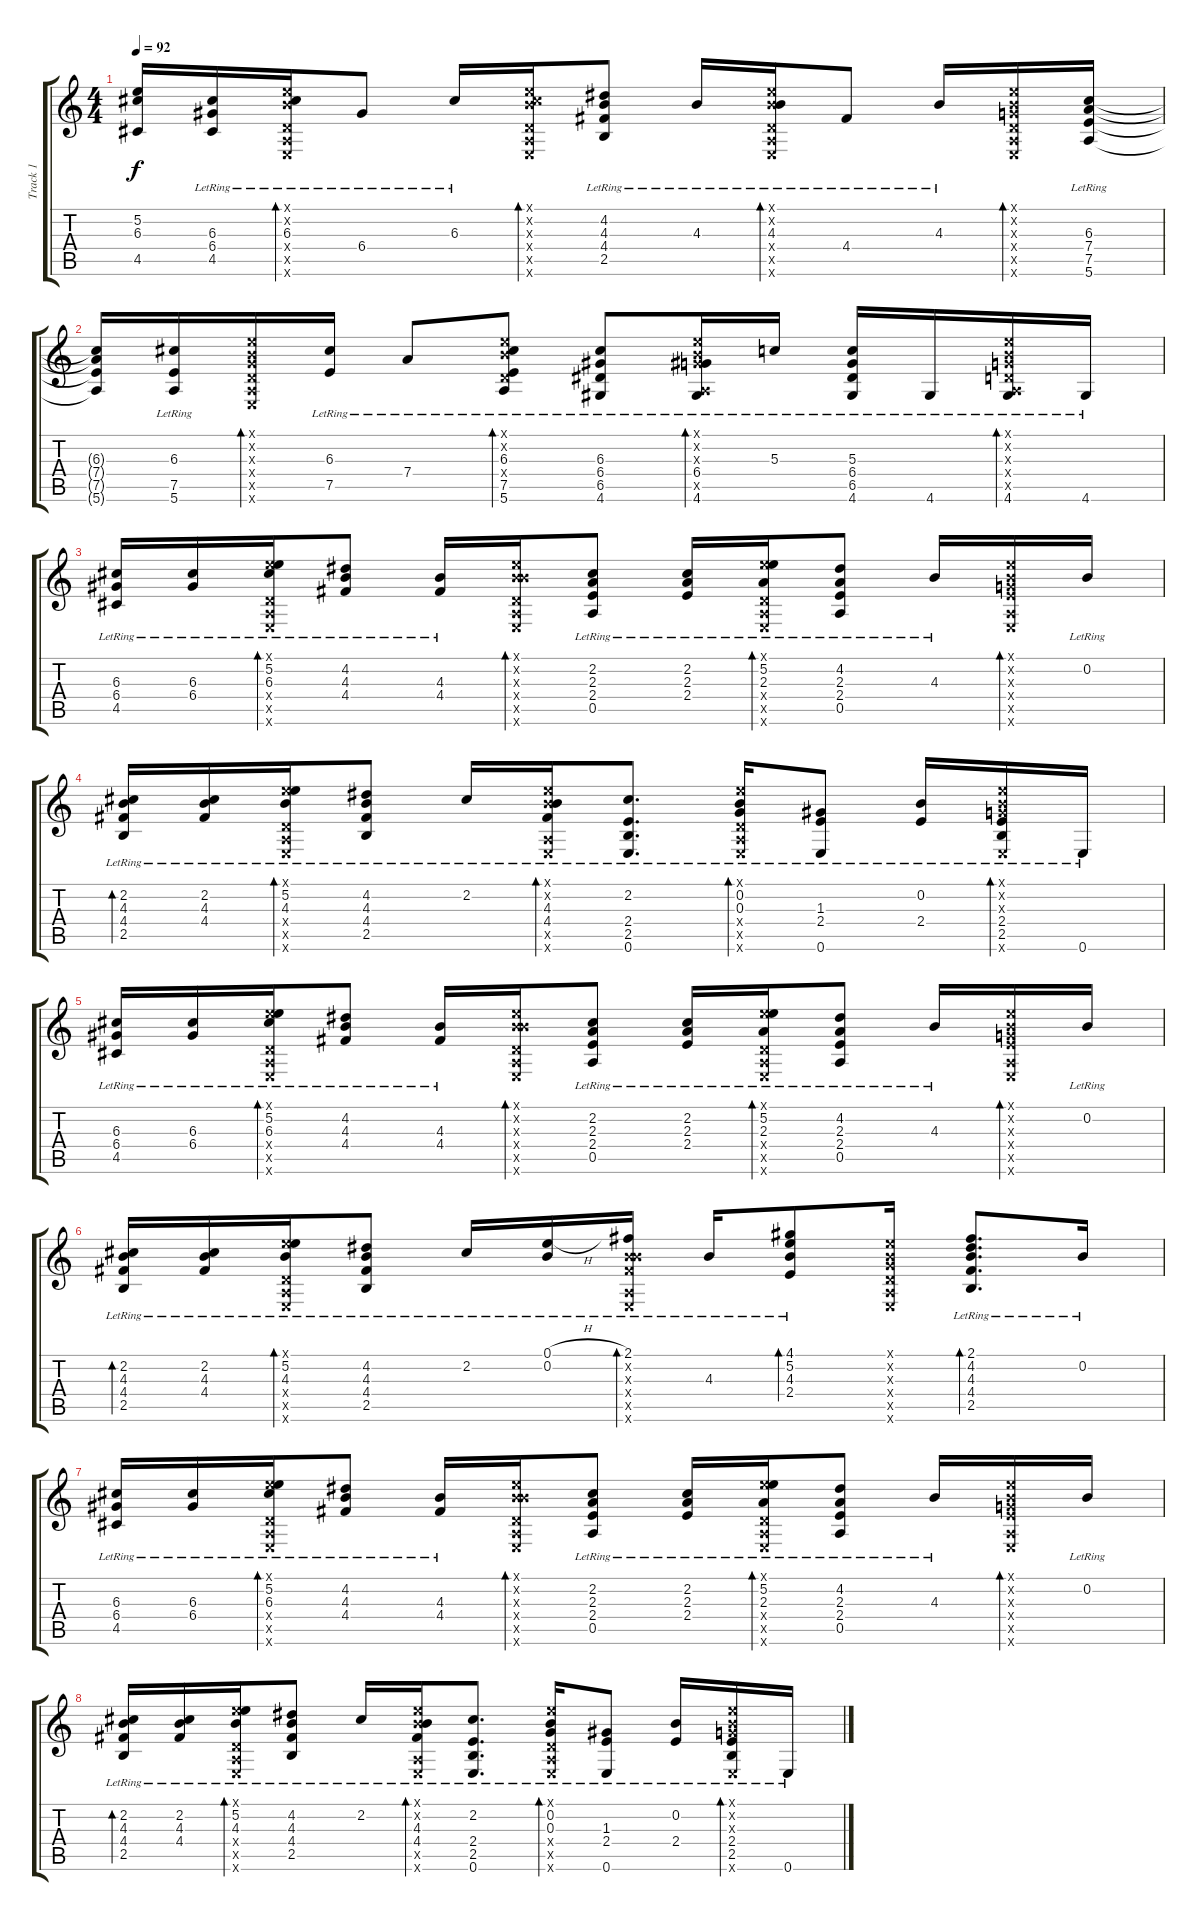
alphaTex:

\track ("Track 1" "Track 1") {instrument acousticguitarsteel}
\staff {score tabs}
\tuning (E4 B3 G3 D3 A2 E2) {hide}
\ts (4 4)
\tempo 92
\clef g2
\ks c
(5.2{t} 6.3{t} 4.5{t}).16{dy f} (6.3{lr} 6.4{lr} 4.5{lr}).16 (0.1{x} 0.2{x} 6.3{lr} 0.4{x} 0.5{x} 0.6{x}).16{bd 30} 6.4{lr}.8 6.3{lr}.16 (0.1{x} 0.2{x} 6.3{x} 0.4{x} 0.5{x} 0.6{x}).16{bd 30} (4.2{lr} 4.3{lr} 4.4{lr} 2.5{lr}).8 4.3{lr}.16 (0.1{x} 0.2{x} 4.3{lr} 0.4{x} 0.5{x} 0.6{x}).16{bd 30} 4.4{lr}.8 4.3{lr}.16 (0.1{x} 0.2{x} 0.3{x} 0.4{x} 0.5{x} 0.6{x}).16{bd 30} (6.3{lr} 7.4{lr} 7.5{lr} 5.6{lr}).16 |
(6.3{t} 7.4{t} 7.5{t} 5.6{t}).16 (6.3{lr} 7.5{lr} 5.6{lr}).16 (0.1{x} 0.2{x} 0.3{x} 0.4{x} 0.5{x} 0.6{x}).16{bd 30} (6.3{lr} 7.5{lr}).16 7.4{lr}.8 (0.1{x} 0.2{x} 6.3{lr} 0.4{x} 7.5{lr} 5.6{lr}).8{bd 30} (6.3{lr} 6.4{lr} 6.5{lr} 4.6{lr}).8 (0.1{x} 0.2{x} 0.3{x} 6.4{lr} 0.5{x} 4.6{lr}).16{bd 30} 5.3{lr}.16 (5.3{lr} 6.4{lr} 6.5{lr} 4.6{lr}).16 4.6{lr}.16 (0.1{x} 0.2{x} 0.3{x} 0.4{x} 0.5{x} 4.6{lr}).16{bd 30} 4.6{lr}.16 |
(6.3{lr} 6.4{lr} 4.5{lr}).16 (6.3{lr} 6.4{lr}).16 (0.1{x} 5.2{lr} 6.3{lr} 0.4{x} 0.5{x} 0.6{x}).16{bd 30} (4.2{lr} 4.3{lr} 4.4{lr}).8 (4.3{lr} 4.4{lr}).16 (0.1{x} 0.2{x} 4.3{x} 0.4{x} 0.5{x} 0.6{x}).16{bd 30} (2.2{lr} 2.3{lr} 2.4{lr} 0.5{lr}).8 (2.2{lr} 2.3{lr} 2.4{lr}).16 (0.1{x} 5.2{lr} 2.3{lr} 0.4{x} 0.5{x} 0.6{x}).16{bd 30} (4.2{lr} 2.3{lr} 2.4{lr} 0.5{lr}).8 4.3{lr}.16 (0.1{x} 0.2{x} 0.3{x} 2.4{x} 0.5{x} 0.6{x}).16{bd 30} 0.2{lr}.16 |
(2.2{lr} 4.3{lr} 4.4{lr} 2.5{lr}).16{bd 30} (2.2{lr} 4.3{lr} 4.4{lr}).16 (0.1{x} 5.2{lr} 4.3{lr} 0.4{x} 0.5{x} 0.6{x}).16{bd 30} (4.2{lr} 4.3{lr} 4.4{lr} 2.5{lr}).8 2.2{lr}.16 (0.1{x} 0.2{x} 4.3{lr} 4.4{lr} 0.5{x} 0.6{x}).16{bd 30} (2.2{lr} 2.4{lr} 2.5{lr} 0.6{lr}).8{d} (0.1{x} 0.2{lr} 0.3{lr} 0.4{x} 0.5{x} 0.6{x}).16{bd 30} (1.3{lr} 2.4{lr} 0.6{lr}).8 (0.2{lr} 2.4{lr}).16 (0.1{x} 0.2{x} 0.3{x} 2.4{lr} 2.5{lr} 0.6{x}).16{bd 30} 0.6{lr}.16 |
(6.3{lr} 6.4{lr} 4.5{lr}).16 (6.3{lr} 6.4{lr}).16 (0.1{x} 5.2{lr} 6.3{lr} 0.4{x} 0.5{x} 0.6{x}).16{bd 30} (4.2{lr} 4.3{lr} 4.4{lr}).8 (4.3{lr} 4.4{lr}).16 (0.1{x} 0.2{x} 4.3{x} 0.4{x} 0.5{x} 0.6{x}).16{bd 30} (2.2{lr} 2.3{lr} 2.4{lr} 0.5{lr}).8 (2.2{lr} 2.3{lr} 2.4{lr}).16 (0.1{x} 5.2{lr} 2.3{lr} 0.4{x} 0.5{x} 0.6{x}).16{bd 30} (4.2{lr} 2.3{lr} 2.4{lr} 0.5{lr}).8 4.3{lr}.16 (0.1{x} 0.2{x} 0.3{x} 2.4{x} 0.5{x} 0.6{x}).16{bd 30} 0.2{lr}.16 |
(2.2{lr} 4.3{lr} 4.4{lr} 2.5{lr}).16{bd 30} (2.2{lr} 4.3{lr} 4.4{lr}).16 (0.1{x} 5.2{lr} 4.3{lr} 0.4{x} 0.5{x} 0.6{x}).16{bd 30} (4.2{lr} 4.3{lr} 4.4{lr} 2.5{lr}).8 2.2{lr}.16 (0.1{h lr} 0.2{lr}).16 (2.1{lr} 0.2{x} 4.3{x} 4.4{x} 0.5{x} 0.6{x}).16{bd 30} 4.3{lr}.16 (4.1{lr} 5.2{lr} 4.3{lr} 2.4{lr}).8{bd 30} (0.1{x} 0.2{x} 0.3{x} 0.4{x} 0.5{x} 0.6{x}).16 (2.1{lr} 4.2{lr} 4.3{lr} 4.4{lr} 2.5{lr}).8{d bd 30} 0.2{lr}.16 |
(6.3{lr} 6.4{lr} 4.5{lr}).16 (6.3{lr} 6.4{lr}).16 (0.1{x} 5.2{lr} 6.3{lr} 0.4{x} 0.5{x} 0.6{x}).16{bd 30} (4.2{lr} 4.3{lr} 4.4{lr}).8 (4.3{lr} 4.4{lr}).16 (0.1{x} 0.2{x} 4.3{x} 0.4{x} 0.5{x} 0.6{x}).16{bd 30} (2.2{lr} 2.3{lr} 2.4{lr} 0.5{lr}).8 (2.2{lr} 2.3{lr} 2.4{lr}).16 (0.1{x} 5.2{lr} 2.3{lr} 0.4{x} 0.5{x} 0.6{x}).16{bd 30} (4.2{lr} 2.3{lr} 2.4{lr} 0.5{lr}).8 4.3{lr}.16 (0.1{x} 0.2{x} 0.3{x} 2.4{x} 0.5{x} 0.6{x}).16{bd 30} 0.2{lr}.16 |
(2.2{lr} 4.3{lr} 4.4{lr} 2.5{lr}).16{bd 30} (2.2{lr} 4.3{lr} 4.4{lr}).16 (0.1{x} 5.2{lr} 4.3{lr} 0.4{x} 0.5{x} 0.6{x}).16{bd 30} (4.2{lr} 4.3{lr} 4.4{lr} 2.5{lr}).8 2.2{lr}.16 (0.1{x} 0.2{x} 4.3{lr} 4.4{lr} 0.5{x} 0.6{x}).16{bd 30} (2.2{lr} 2.4{lr} 2.5{lr} 0.6{lr}).8{d} (0.1{x} 0.2{lr} 0.3{lr} 0.4{x} 0.5{x} 0.6{x}).16{bd 30} (1.3{lr} 2.4{lr} 0.6{lr}).8 (0.2{lr} 2.4{lr}).16 (0.1{x} 0.2{x} 0.3{x} 2.4{lr} 2.5{lr} 0.6{x}).16{bd 30} 0.6{lr}.16
